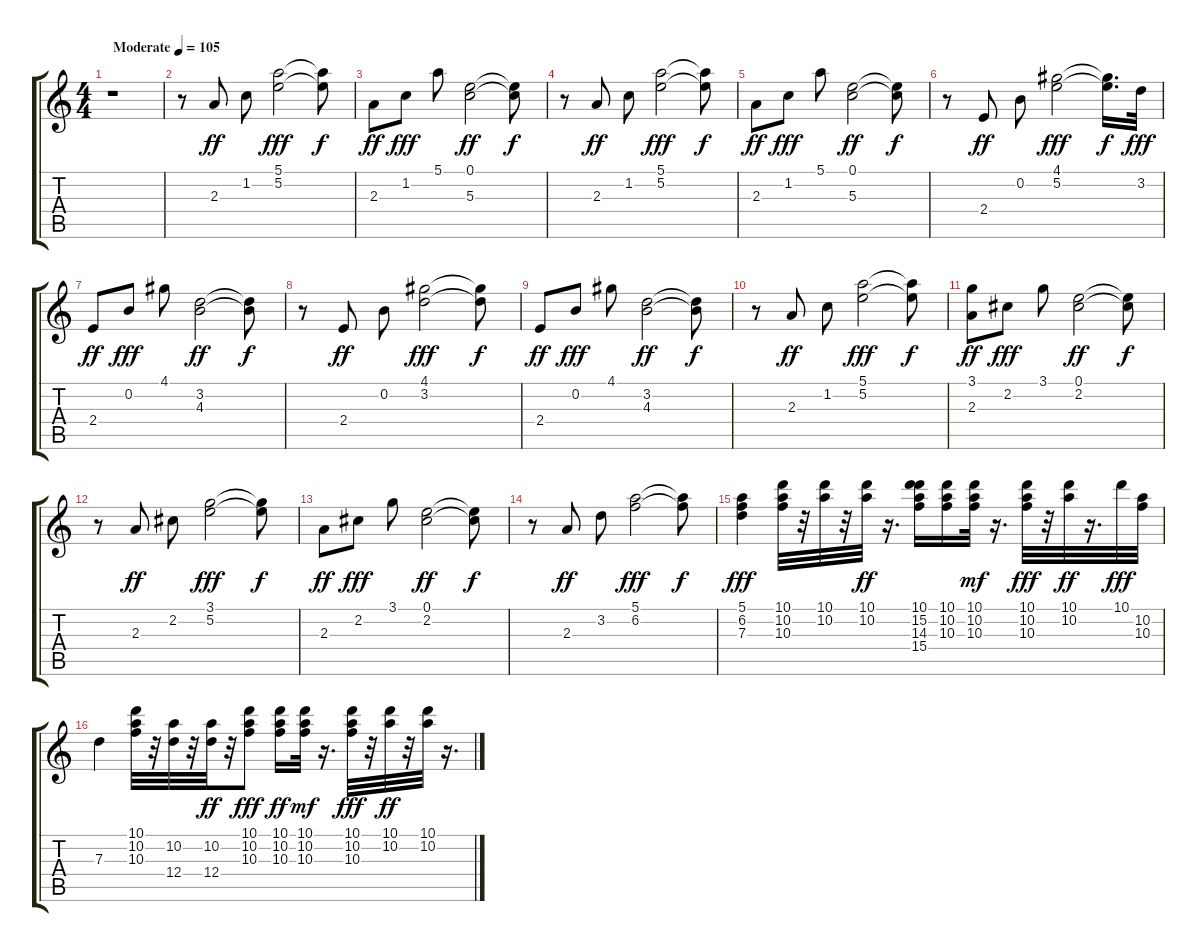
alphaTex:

\track "" {instrument electricguitarclean}
\staff {score tabs}
\tuning (E4 B3 G3 D3 A2 E2) {hide}
\ts (4 4)
\tempo (105 "Moderate")
\clef g2
\ks c
r.1{dy ff instrument electricguitarclean} |
r.8 2.3.8 1.2.8 (5.1 5.2).2{dy fff} (5.1{t} 5.2{t}).8{dy f} |
2.3.8{dy ff} 1.2.8{dy fff} 5.1.8 (0.1 5.3).2{dy ff} (0.1{t} 5.3{t}).8{dy f} |
r.8 2.3.8{dy ff} 1.2.8 (5.1 5.2).2{dy fff} (5.1{t} 5.2{t}).8{dy f} |
2.3.8{dy ff} 1.2.8{dy fff} 5.1.8 (0.1 5.3).2{dy ff} (0.1{t} 5.3{t}).8{dy f} |
r.8 2.4.8{dy ff} 0.2.8 (4.1 5.2).2{dy fff} (4.1{t} 5.2{t}).16{d dy f} 3.2.32{dy fff} |
2.4.8{dy ff} 0.2.8{dy fff} 4.1.8 (3.2 4.3).2{dy ff} (3.2{t} 4.3{t}).8{dy f} |
r.8 2.4.8{dy ff} 0.2.8 (4.1 3.2).2{dy fff} (4.1{t} 3.2{t}).8{dy f} |
2.4.8{dy ff} 0.2.8{dy fff} 4.1.8 (3.2 4.3).2{dy ff} (3.2{t} 4.3{t}).8{dy f} |
r.8 2.3.8{dy ff} 1.2.8 (5.1 5.2).2{dy fff} (5.1{t} 5.2{t}).8{dy f} |
(3.1 2.3).8{dy ff} 2.2.8{dy fff} 3.1.8 (0.1 2.2).2{dy ff} (0.1{t} 2.2{t}).8{dy f} |
r.8 2.3.8{dy ff} 2.2.8 (3.1 5.2).2{dy fff} (3.1{t} 5.2{t}).8{dy f} |
2.3.8{dy ff} 2.2.8{dy fff} 3.1.8 (0.1 2.2).2{dy ff} (0.1{t} 2.2{t}).8{dy f} |
r.8 2.3.8{dy ff} 3.2.8 (5.1 6.2).2{dy fff} (5.1{t} 6.2{t}).8{dy f} |
(5.1 6.2 7.3).4{dy fff} (10.1 10.2 10.3).32 r.32 (10.1 10.2).32 r.32 (10.1 10.2).32{dy ff} r.16{d} (10.1 15.2 14.3 15.4).16 (10.1 10.2 10.3).16 (10.1 10.2 10.3).32{dy mf} r.16{d} (10.1 10.2 10.3).32{dy fff} r.32 (10.1 10.2).32{dy ff} r.16{d} 10.1.32{dy fff} (10.2 10.3).32 |
7.3.4 (10.1 10.2 10.3).32 r.32 (10.2 12.4).32 r.32 (10.2 12.4).32{dy ff} r.32 (10.1 10.2 10.3).8{dy fff} (10.1 10.2 10.3).16{dy ff} (10.1 10.2 10.3).32{dy mf} r.16{d} (10.1 10.2 10.3).32{dy fff} r.32 (10.1 10.2).32{dy ff} r.32 (10.1 10.2).32 r.16{d}
